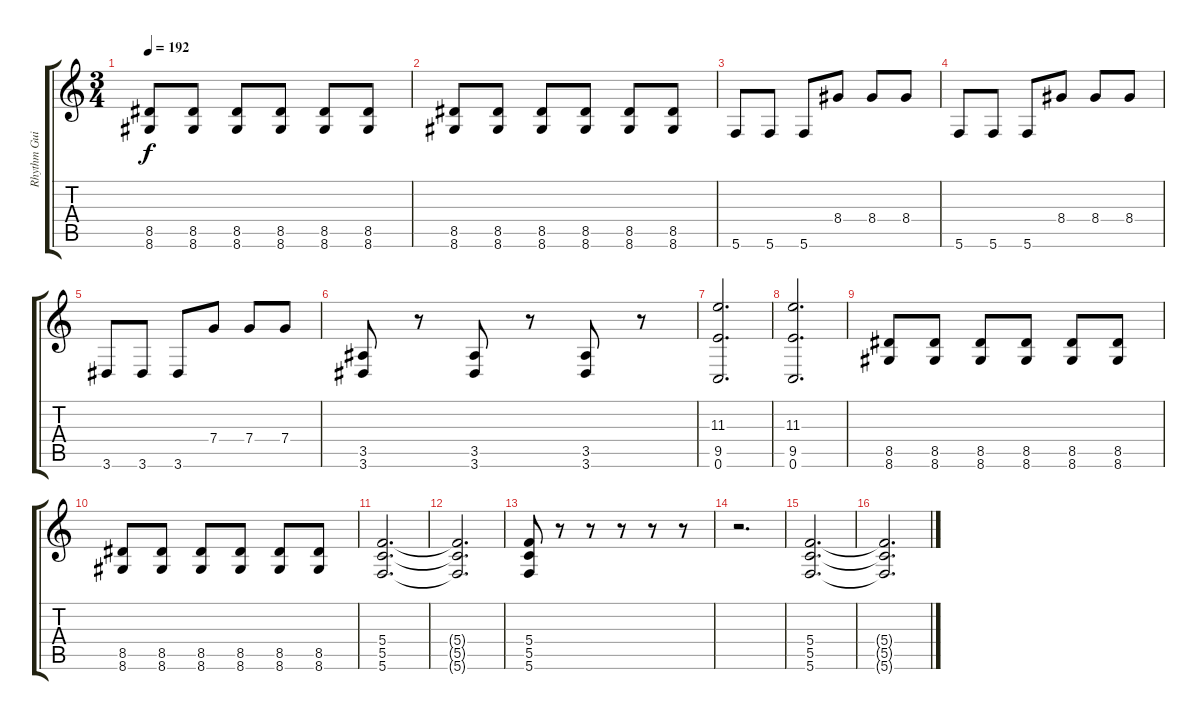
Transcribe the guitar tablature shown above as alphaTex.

\track ("Rhythm Guitar 2" "Rhythm Gui") {instrument distortionguitar}
\staff {score tabs}
\tuning (D4 A3 F3 C3 G2 C2) {hide}
\ts (3 4)
\tempo 192
\clef g2
\ks c
(8.5 8.6).8{dy f} (8.5 8.6).8 (8.5 8.6).8 (8.5 8.6).8 (8.5 8.6).8 (8.5 8.6).8 |
(8.5 8.6).8 (8.5 8.6).8 (8.5 8.6).8 (8.5 8.6).8 (8.5 8.6).8 (8.5 8.6).8 |
5.6.8 5.6.8 5.6.8 8.4.8 8.4.8 8.4.8 |
5.6.8 5.6.8 5.6.8 8.4.8 8.4.8 8.4.8 |
3.6.8 3.6.8 3.6.8 7.4.8 7.4.8 7.4.8 |
(3.5 3.6).8 r.8 (3.5 3.6).8 r.8 (3.5 3.6).8 r.8 |
(11.3 9.5 0.6).2{d} |
(11.3 9.5 0.6).2{d} |
(8.5 8.6).8 (8.5 8.6).8 (8.5 8.6).8 (8.5 8.6).8 (8.5 8.6).8 (8.5 8.6).8 |
(8.5 8.6).8 (8.5 8.6).8 (8.5 8.6).8 (8.5 8.6).8 (8.5 8.6).8 (8.5 8.6).8 |
(5.4 5.5 5.6).2{d} |
(5.4{t} 5.5{t} 5.6{t}).2{d} |
(5.4 5.5 5.6).8 r.8 r.8 r.8 r.8 r.8 |
r.2{d} |
(5.4 5.5 5.6).2{d} |
(5.4{t} 5.5{t} 5.6{t}).2{d}
